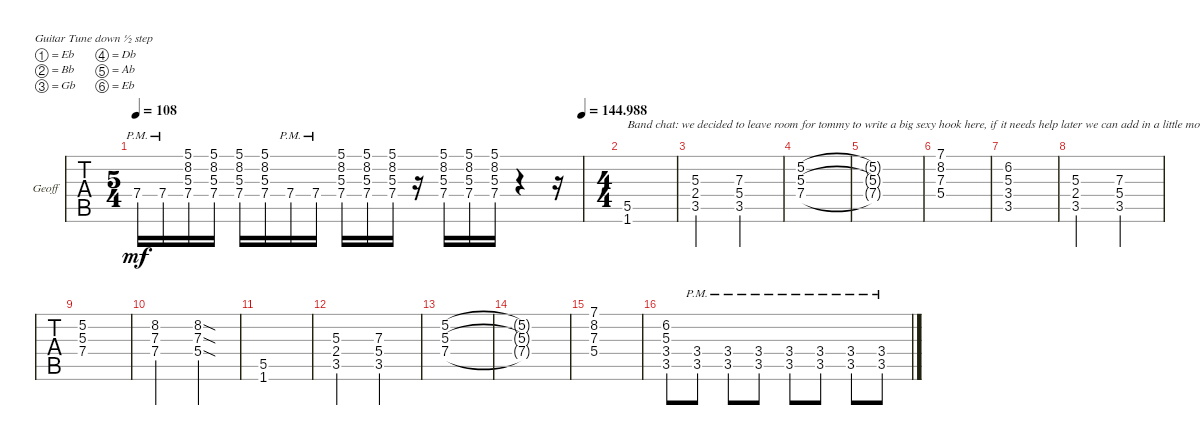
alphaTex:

\defaultSystemsLayout 4
\bracketExtendMode groupsimilarinstruments
\firstSystemTrackNameOrientation horizontal
\otherSystemsTrackNameOrientation horizontal
\track ("Geoff" "Geoff") {instrument acousticguitarsteel}
\staff {tabs}
\tuning (Eb4 Bb3 Gb3 Db3 Ab2 Eb2)
\ts (5 4)
\tempo 108
\tempo (144.988 1)
\clef g2
\ks c
7.4{pm}.16{dy mf} 7.4{pm}.16 (7.4 5.3 8.2 5.1).16 (7.4 5.3 8.2 5.1).16 (7.4 5.3 8.2 5.1).16 (7.4 5.3 8.2 5.1).16 7.4{pm}.16 7.4{pm}.16 (7.4 5.3 8.2 5.1).16 (7.4 5.3 8.2 5.1).16 (7.4 5.3 8.2 5.1).16 r.16 (7.4 5.3 8.2 5.1).16 (7.4 5.3 8.2 5.1).16 (7.4 5.3 8.2 5.1).16 r.4 r.16 |
\ts (4 4)
(1.6 5.5).1{txt "Band chat: we decided to leave room for tommy to write a big sexy hook here, if it needs help later we can add in a little more action"} |
(2.4 3.5 5.3).2 (3.5 5.4 7.3).2 |
(7.4 5.3 5.2).1 |
(7.4{t} 5.3{t} 5.2{t}).1 |
(7.3 5.4 8.2 7.1).1 |
(3.4 5.3 6.2 3.5).1 |
(2.4 3.5 5.3).2 (3.5 5.4 7.3).2 |
(7.4 5.3 5.2).1 |
(7.4 7.3 8.2).2 (8.2{sod} 5.4{sod} 7.3{sod}).2 |
(1.6 5.5).1 |
(2.4 3.5 5.3).2 (3.5 5.4 7.3).2 |
(7.4 5.3 5.2).1 |
(7.4{t} 5.3{t} 5.2{t}).1 |
(7.3 5.4 8.2 7.1).1 |
(3.4 5.3 6.2 3.5).8 (3.5{pm} 3.4{pm}).8 (3.5{pm} 3.4{pm}).8 (3.5{pm} 3.4{pm}).8 (3.5{pm} 3.4{pm}).8 (3.5{pm} 3.4{pm}).8 (3.5{pm} 3.4{pm}).8 (3.5{pm} 3.4{pm}).8
